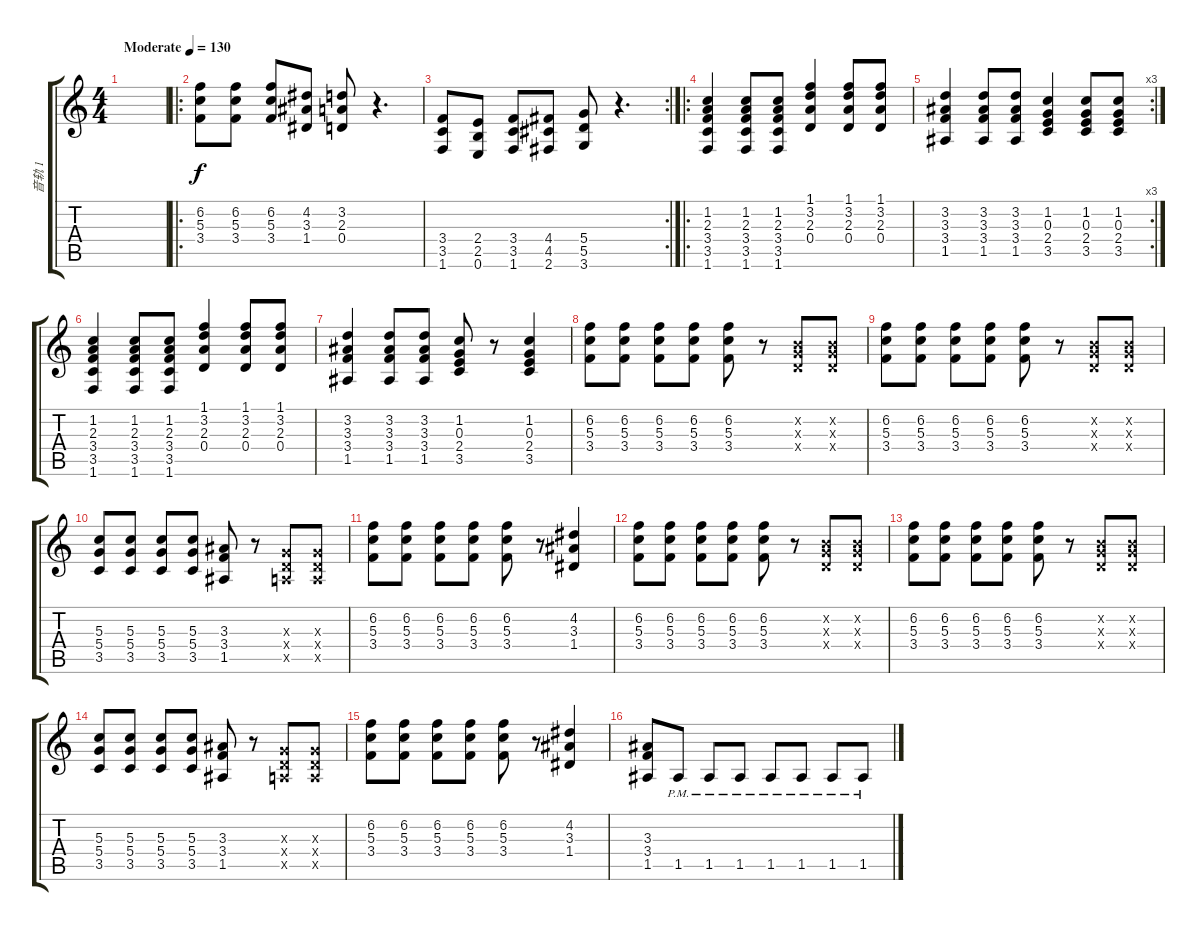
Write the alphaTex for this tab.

\track ("音轨 1" "音轨 1") {instrument distortionguitar}
\staff {score tabs}
\tuning (E4 B3 G3 D3 A2 E2) {hide}
\ts (4 4)
\tempo (130 "Moderate")
\clef g2
\ks c
|
\ro
(6.2 5.3 3.4).8 (6.2 5.3 3.4).8 (6.2 5.3 3.4).8 (4.2 3.3 1.4).8 (3.2 2.3 0.4).8 r.4{d} |
\rc 2
(3.4 3.5 1.6).8 (2.4 2.5 0.6).8 (3.4 3.5 1.6).8 (4.4 4.5 2.6).8 (5.4 5.5 3.6).8 r.4{d} |
\ro
(1.2 2.3 3.4 3.5 1.6).4 (1.2 2.3 3.4 3.5 1.6).8 (1.2 2.3 3.4 3.5 1.6).8 (1.1 3.2 2.3 0.4).4 (1.1 3.2 2.3 0.4).8 (1.1 3.2 2.3 0.4).8 |
\rc 3
(3.2 3.3 3.4 1.5).4 (3.2 3.3 3.4 1.5).8 (3.2 3.3 3.4 1.5).8 (1.2 0.3 2.4 3.5).4 (1.2 0.3 2.4 3.5).8 (1.2 0.3 2.4 3.5).8 |
(1.2 2.3 3.4 3.5 1.6).4 (1.2 2.3 3.4 3.5 1.6).8 (1.2 2.3 3.4 3.5 1.6).8 (1.1 3.2 2.3 0.4).4 (1.1 3.2 2.3 0.4).8 (1.1 3.2 2.3 0.4).8 |
(3.2 3.3 3.4 1.5).4 (3.2 3.3 3.4 1.5).8 (3.2 3.3 3.4 1.5).8 (1.2 0.3 2.4 3.5).8 r.8 (1.2 0.3 2.4 3.5).4 |
(6.2 5.3 3.4).8 (6.2 5.3 3.4).8 (6.2 5.3 3.4).8 (6.2 5.3 3.4).8 (6.2 5.3 3.4).8 r.8 (0.2{x} 0.3{x} 0.4{x}).8 (0.2{x} 0.3{x} 0.4{x}).8 |
(6.2 5.3 3.4).8 (6.2 5.3 3.4).8 (6.2 5.3 3.4).8 (6.2 5.3 3.4).8 (6.2 5.3 3.4).8 r.8 (0.2{x} 0.3{x} 0.4{x}).8 (0.2{x} 0.3{x} 0.4{x}).8 |
(5.3 5.4 3.5).8 (5.3 5.4 3.5).8 (5.3 5.4 3.5).8 (5.3 5.4 3.5).8 (3.3 3.4 1.5).8 r.8 (0.3{x} 0.4{x} 0.5{x}).8 (0.3{x} 0.4{x} 0.5{x}).8 |
(6.2 5.3 3.4).8 (6.2 5.3 3.4).8 (6.2 5.3 3.4).8 (6.2 5.3 3.4).8 (6.2 5.3 3.4).8 r.8 (4.2 3.3 1.4).4 |
(6.2 5.3 3.4).8 (6.2 5.3 3.4).8 (6.2 5.3 3.4).8 (6.2 5.3 3.4).8 (6.2 5.3 3.4).8 r.8 (0.2{x} 0.3{x} 0.4{x}).8 (0.2{x} 0.3{x} 0.4{x}).8 |
(6.2 5.3 3.4).8 (6.2 5.3 3.4).8 (6.2 5.3 3.4).8 (6.2 5.3 3.4).8 (6.2 5.3 3.4).8 r.8 (0.2{x} 0.3{x} 0.4{x}).8 (0.2{x} 0.3{x} 0.4{x}).8 |
(5.3 5.4 3.5).8 (5.3 5.4 3.5).8 (5.3 5.4 3.5).8 (5.3 5.4 3.5).8 (3.3 3.4 1.5).8 r.8 (0.3{x} 0.4{x} 0.5{x}).8 (0.3{x} 0.4{x} 0.5{x}).8 |
(6.2 5.3 3.4).8 (6.2 5.3 3.4).8 (6.2 5.3 3.4).8 (6.2 5.3 3.4).8 (6.2 5.3 3.4).8 r.8 (4.2 3.3 1.4).4 |
(3.3 3.4 1.5).8 1.5{pm}.8 1.5{pm}.8 1.5{pm}.8 1.5{pm}.8 1.5{pm}.8 1.5{pm}.8 1.5{pm}.8
